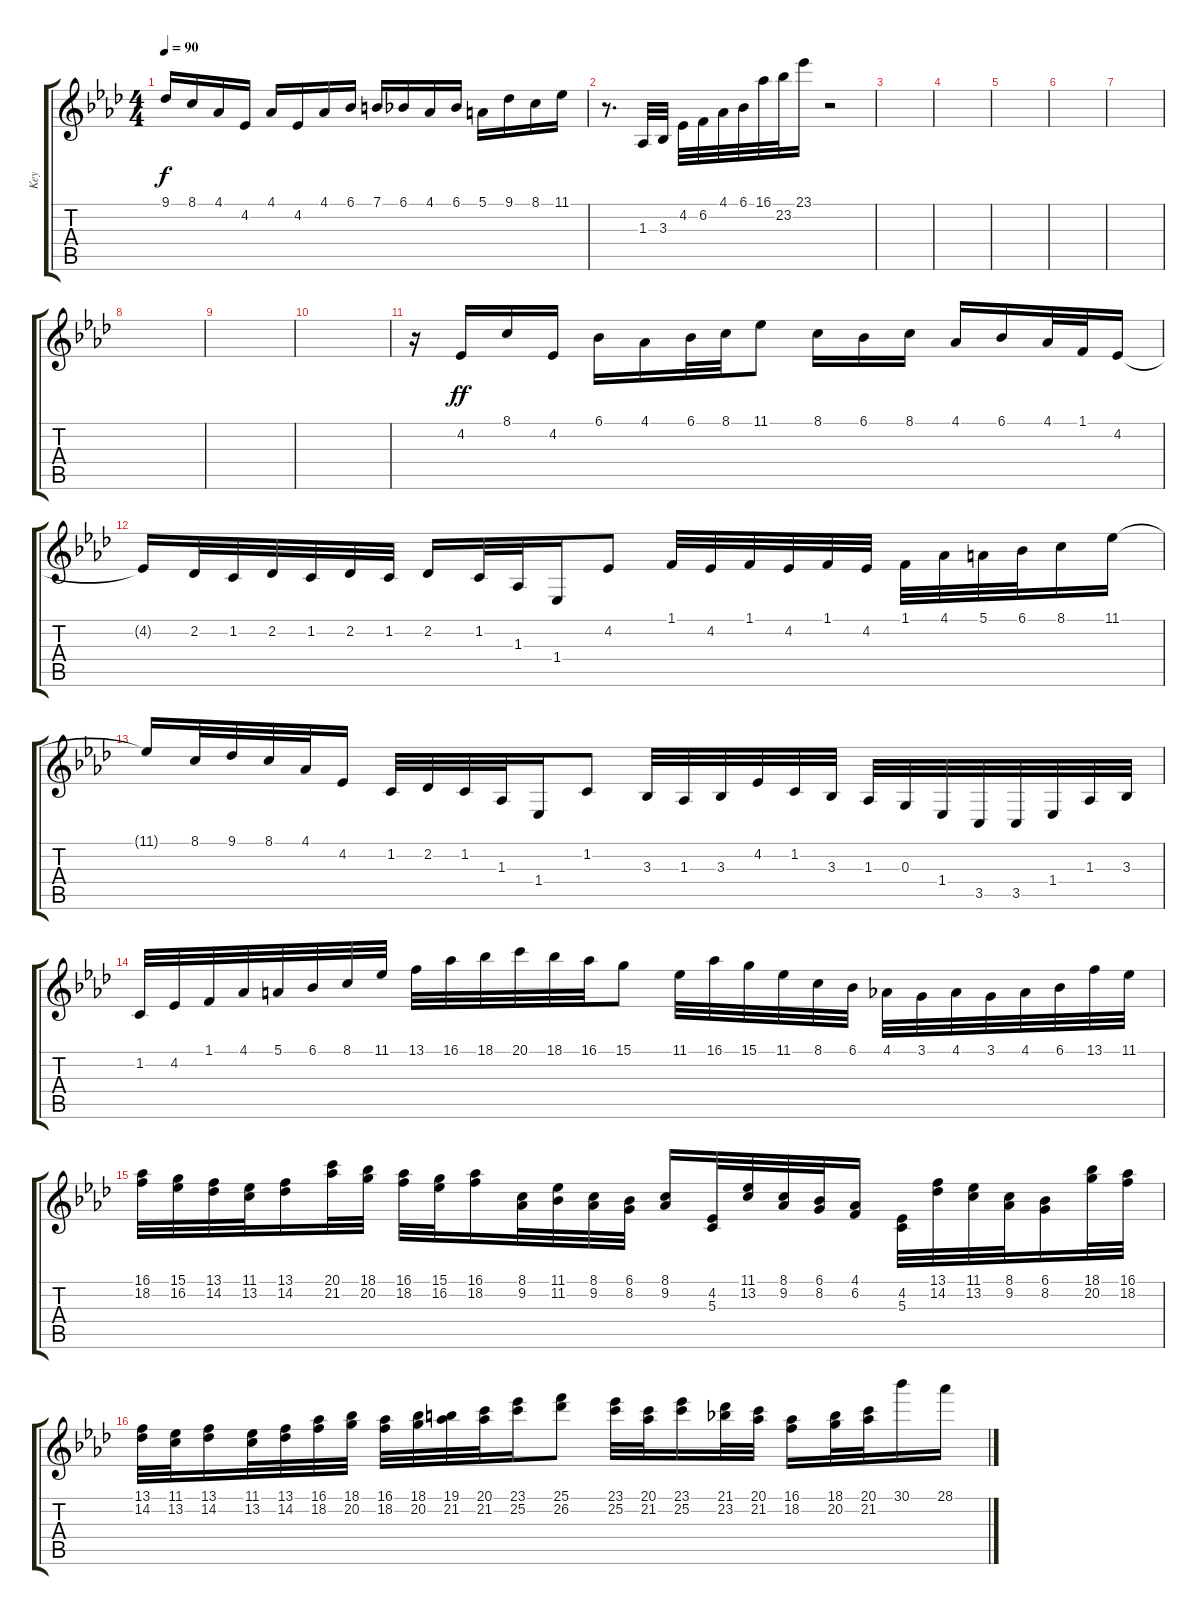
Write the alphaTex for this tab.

\track ("Key" "Key") {instrument electricpiano1}
\staff {score tabs}
\tuning (E4 B3 G3 D3 A2 E2) {hide}
\ts (4 4)
\tempo 90
\clef g2
\ks ab
9.1.16{dy f} 8.1.16 4.1.16 4.2.16 4.1.16 4.2.16 4.1.16 6.1.16 7.1.16 6.1.16 4.1.16 6.1.16 5.1.16 9.1.16 8.1.16 11.1.16 |
r.8{d} 1.3.32 3.3.32 4.2.32 6.2.32 4.1.32 6.1.32 16.1.32 23.2.32 23.1.16 r.2 |
|
|
|
|
|
|
|
|
r.16 4.2.16{dy ff} 8.1.16 4.2.16 6.1.16 4.1.16 6.1.32 8.1.32 11.1.8 8.1.16 6.1.16 8.1.16 4.1.16 6.1.16 4.1.32 1.1.32 4.2.16 |
4.2{t}.16 2.2.32 1.2.32 2.2.32 1.2.32 2.2.32 1.2.32 2.2.16 1.2.32 1.3.32 1.4.16 4.2.8 1.1.32 4.2.32 1.1.32 4.2.32 1.1.32 4.2.32 1.1.32 4.1.32 5.1.32 6.1.32 8.1.16 11.1.16 |
11.1{t}.16 8.1.32 9.1.32 8.1.32 4.1.32 4.2.16 1.2.32 2.2.32 1.2.32 1.3.32 1.4.16 1.2.8 3.3.32 1.3.32 3.3.32 4.2.32 1.2.32 3.3.32 1.3.32 0.3.32 1.4.32 3.5.32 3.5.32 1.4.32 1.3.32 3.3.32 |
1.2.32 4.2.32 1.1.32 4.1.32 5.1.32 6.1.32 8.1.32 11.1.32 13.1.32 16.1.32 18.1.32 20.1.32 18.1.32 16.1.32 15.1.8 11.1.32 16.1.32 15.1.32 11.1.32 8.1.32 6.1.32 4.1.32 3.1.32 4.1.32 3.1.32 4.1.32 6.1.32 13.1.32 11.1.32 |
(16.1 18.2).32 (15.1 16.2).32 (13.1 14.2).32 (11.1 13.2).32 (13.1 14.2).16 (20.1 21.2).32 (18.1 20.2).32 (16.1 18.2).32 (15.1 16.2).32 (16.1 18.2).16 (8.1 9.2).32 (11.1 11.2).32 (8.1 9.2).32 (6.1 8.2).32 (8.1 9.2).16 (4.2 5.3).32 (11.1 13.2).32 (8.1 9.2).32 (6.1 8.2).32 (4.1 6.2).16 (4.2 5.3).32 (13.1 14.2).32 (11.1 13.2).32 (8.1 9.2).32 (6.1 8.2).16 (18.1 20.2).32 (16.1 18.2).32 |
(13.1 14.2).32 (11.1 13.2).32 (13.1 14.2).16 (11.1 13.2).32 (13.1 14.2).32 (16.1 18.2).32 (18.1 20.2).32 (16.1 18.2).32 (18.1 20.2).32 (19.1 21.2).32 (20.1 21.2).32 (23.1 25.2).16 (25.1 26.2).8 (23.1 25.2).32 (20.1 21.2).32 (23.1 25.2).16 (21.1 23.2).32 (20.1 21.2).32 (16.1 18.2).16 (18.1 20.2).32 (20.1 21.2).32 30.1.16 28.1.16
